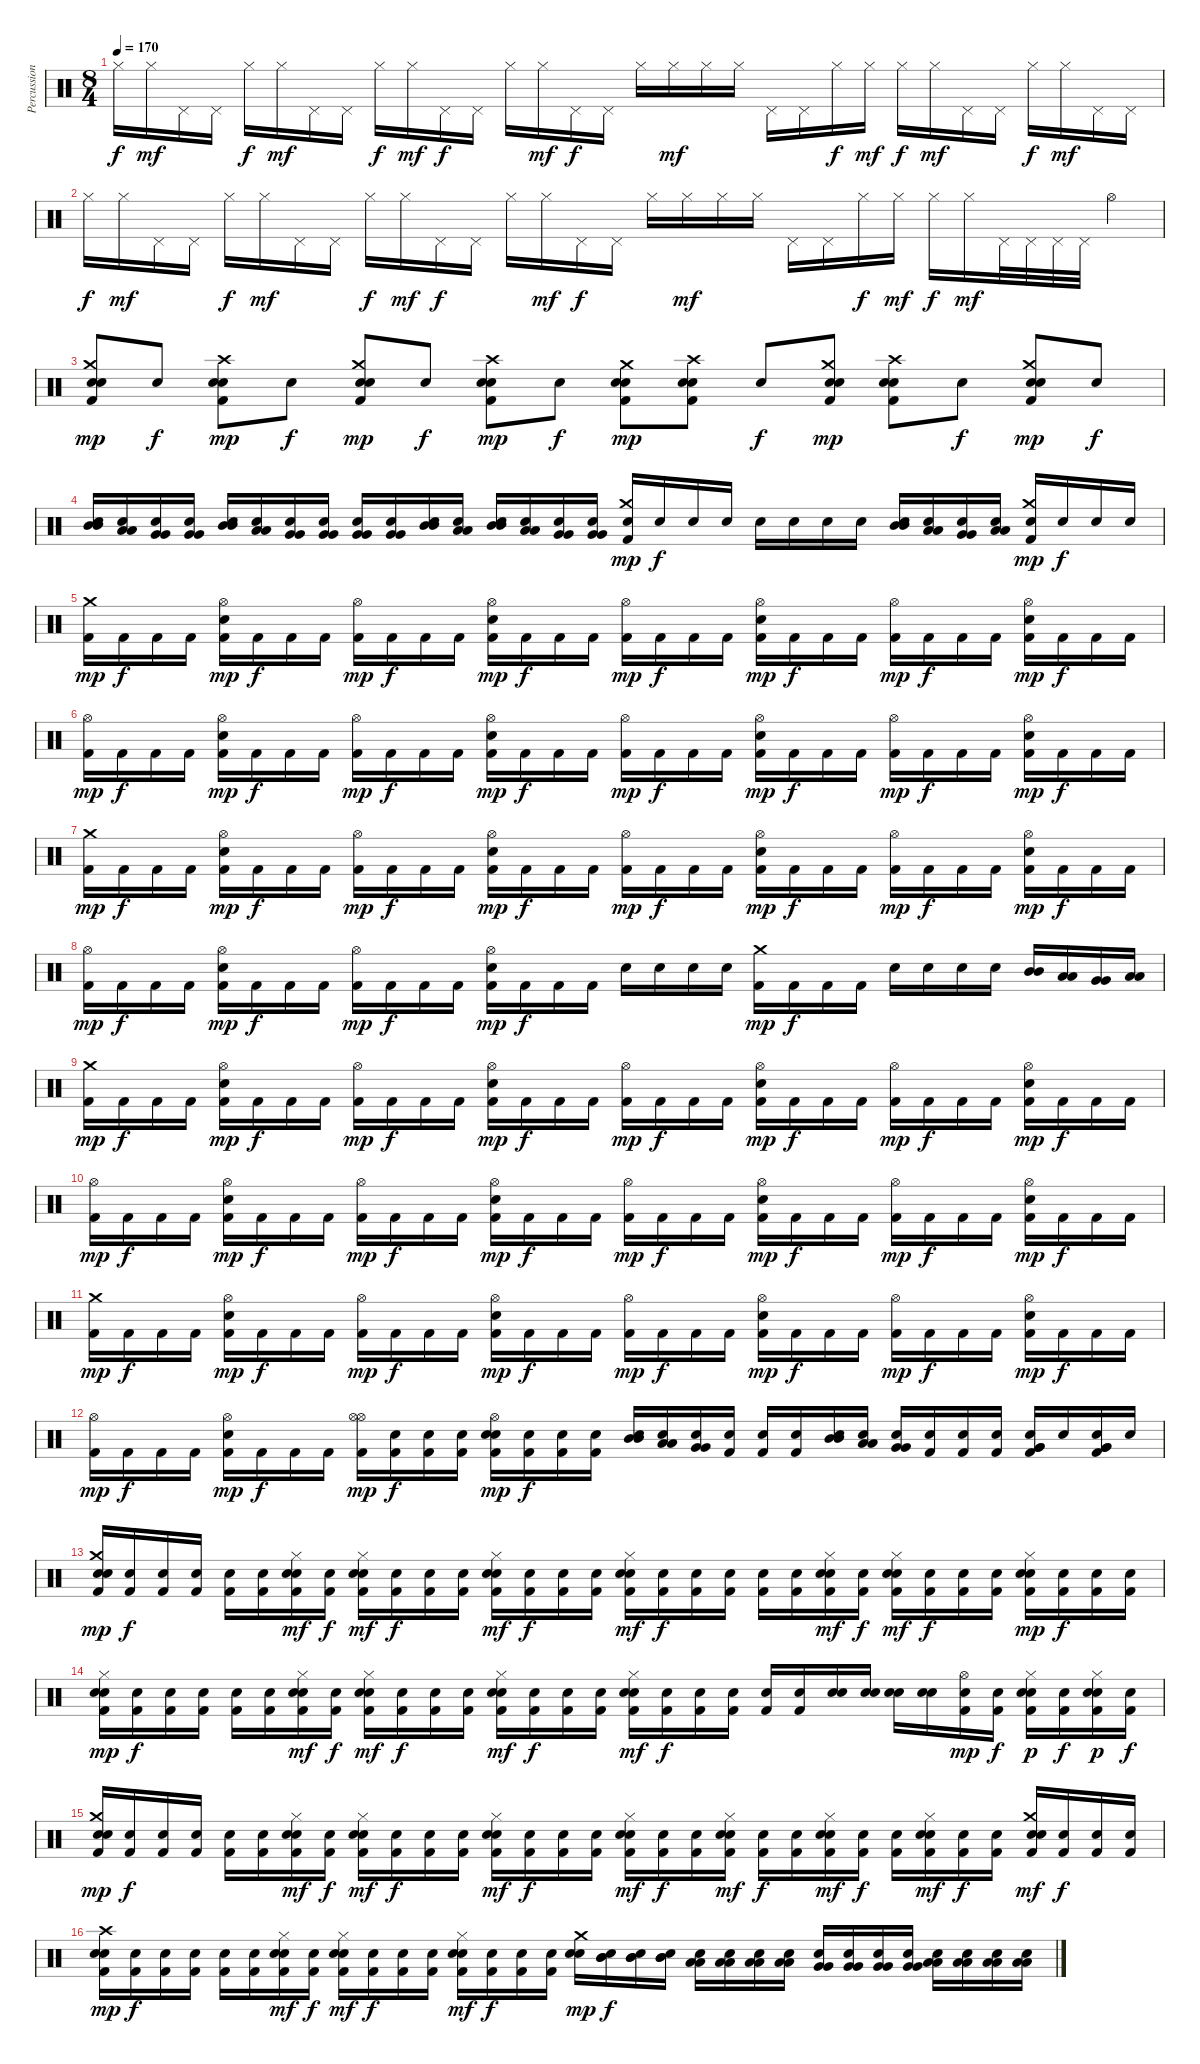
\track ("Percussion" "Percussion") {instrument percussion}
\staff {score}
\articulation defaults
\ts (8 4)
\tempo 170
\clef neutral
\ks c "Hi-Hat (closed)".16{dy f} "Hi-Hat (closed)".16{dy mf} "Pedal Hi-Hat (hit)".16 "Pedal Hi-Hat (hit)".16 "Hi-Hat (closed)".16{dy f} "Hi-Hat (closed)".16{dy mf} "Pedal Hi-Hat (hit)".16 "Pedal Hi-Hat (hit)".16 "Hi-Hat (closed)".16{dy f} "Hi-Hat (closed)".16{dy mf} "Pedal Hi-Hat (hit)".16{dy f} "Pedal Hi-Hat (hit)".16 "Hi-Hat (closed)".16 "Hi-Hat (closed)".16{dy mf} "Pedal Hi-Hat (hit)".16{dy f} "Pedal Hi-Hat (hit)".16 "Hi-Hat (closed)".16 "Hi-Hat (closed)".16{dy mf} "Hi-Hat (closed)".16 "Hi-Hat (closed)".16 "Pedal Hi-Hat (hit)".16 "Pedal Hi-Hat (hit)".16 "Hi-Hat (closed)".16{dy f} "Hi-Hat (closed)".16{dy mf} "Hi-Hat (closed)".16{dy f} "Hi-Hat (closed)".16{dy mf} "Pedal Hi-Hat (hit)".16 "Pedal Hi-Hat (hit)".16 "Hi-Hat (closed)".16{dy f} "Hi-Hat (closed)".16{dy mf} "Pedal Hi-Hat (hit)".16 "Pedal Hi-Hat (hit)".16
|
"Hi-Hat (closed)".16{dy f} "Hi-Hat (closed)".16{dy mf} "Pedal Hi-Hat (hit)".16 "Pedal Hi-Hat (hit)".16 "Hi-Hat (closed)".16{dy f} "Hi-Hat (closed)".16{dy mf} "Pedal Hi-Hat (hit)".16 "Pedal Hi-Hat (hit)".16 "Hi-Hat (closed)".16{dy f} "Hi-Hat (closed)".16{dy mf} "Pedal Hi-Hat (hit)".16{dy f} "Pedal Hi-Hat (hit)".16 "Hi-Hat (closed)".16 "Hi-Hat (closed)".16{dy mf} "Pedal Hi-Hat (hit)".16{dy f} "Pedal Hi-Hat (hit)".16 "Hi-Hat (closed)".16 "Hi-Hat (closed)".16{dy mf} "Hi-Hat (closed)".16 "Hi-Hat (closed)".16 "Pedal Hi-Hat (hit)".16 "Pedal Hi-Hat (hit)".16 "Hi-Hat (closed)".16{dy f} "Hi-Hat (closed)".16{dy mf} "Hi-Hat (closed)".16{dy f} "Hi-Hat (closed)".16{dy mf} "Pedal Hi-Hat (hit)".32 "Pedal Hi-Hat (hit)".32 "Pedal Hi-Hat (hit)".32 "Pedal Hi-Hat (hit)".32 "Hi-Hat (open)".4 |
("Snare (hit)"{x} "Crash medium (hit)" "Electric Snare (hit)" "Kick (hit) 2").8{dy mp} "Snare (hit)"{x}.8{dy f} ("Snare (hit)"{x} "Crash high (hit)" "Electric Snare (hit)" "Kick (hit) 2").8{dy mp} "Snare (hit)"{x}.8{dy f} ("Snare (hit)"{x} "Crash medium (hit)" "Electric Snare (hit)" "Kick (hit) 2").8{dy mp} "Snare (hit)"{x}.8{dy f} ("Snare (hit)"{x} "Crash high (hit)" "Electric Snare (hit)" "Kick (hit) 2").8{dy mp} "Snare (hit)"{x}.8{dy f} ("Snare (hit)"{x} "Crash medium (hit)" "Electric Snare (hit)" "Kick (hit) 2").8{dy mp} ("Snare (hit)"{x} "Crash high (hit)" "Electric Snare (hit)" "Kick (hit) 2").8 "Snare (hit)"{x}.8{dy f} ("Snare (hit)"{x} "Crash medium (hit)" "Electric Snare (hit)" "Kick (hit) 2").8{dy mp} ("Snare (hit)"{x} "Crash high (hit)" "Electric Snare (hit)" "Kick (hit) 2").8 "Snare (hit)"{x}.8{dy f} ("Snare (hit)"{x} "Crash medium (hit)" "Electric Snare (hit)" "Kick (hit) 2").8{dy mp} "Snare (hit)"{x}.8{dy f} |
("Snare (hit)"{x} "Mid Tom (hit)" "Mid Tom (hit)").16 ("Snare (hit)"{x} "Low Tom (hit)" "Low Tom (hit)").16 ("Snare (hit)"{x} "Very Low Tom (hit)" "Very Low Tom (hit)").16 ("Snare (hit)"{x} "Very Low Tom (hit)" "Very Low Tom (hit)").16 ("Snare (hit)"{x} "Mid Tom (hit)" "Mid Tom (hit)").16 ("Snare (hit)"{x} "Low Tom (hit)" "Low Tom (hit)").16 ("Snare (hit)"{x} "Very Low Tom (hit)" "Very Low Tom (hit)").16 ("Snare (hit)"{x} "Very Low Tom (hit)" "Very Low Tom (hit)").16 ("Snare (hit)"{x} "Very Low Tom (hit)" "Very Low Tom (hit)").16 ("Snare (hit)"{x} "Very Low Tom (hit)" "Very Low Tom (hit)").16 ("Snare (hit)"{x} "Mid Tom (hit)" "Mid Tom (hit)").16 ("Snare (hit)"{x} "Low Tom (hit)" "Low Tom (hit)").16 ("Snare (hit)"{x} "Mid Tom (hit)" "Mid Tom (hit)").16 ("Snare (hit)"{x} "Low Tom (hit)" "Low Tom (hit)").16 ("Snare (hit)"{x} "Very Low Tom (hit)" "Very Low Tom (hit)").16 ("Snare (hit)"{x} "Very Low Tom (hit)" "Very Low Tom (hit)").16 ("Snare (hit)"{x} "Crash medium (hit)" "Kick (hit) 2").16{dy mp} "Snare (hit)"{x}.16{dy f} "Snare (hit)"{x}.16 "Snare (hit)"{x}.16 "Snare (hit)"{x}.16 "Snare (hit)"{x}.16 "Snare (hit)"{x}.16 "Snare (hit)"{x}.16 ("Snare (hit)"{x} "Mid Tom (hit)" "Mid Tom (hit)").16 ("Snare (hit)"{x} "Low Tom (hit)" "Low Tom (hit)").16 ("Snare (hit)"{x} "Very Low Tom (hit)" "Very Low Tom (hit)").16 ("Snare (hit)"{x} "Low Floor Tom (hit)" "Low Floor Tom (hit)").16 ("Snare (hit)"{x} "Crash medium (hit)" "Kick (hit) 2").16{dy mp} "Snare (hit)"{x}.16{dy f} "Snare (hit)"{x}.16 "Snare (hit)"{x}.16 |
("Crash medium (hit)" "Kick (hit) 2").16{dy mp} "Kick (hit) 2".16{dy f} "Kick (hit) 2".16 "Kick (hit) 2".16 ("Hi-Hat (open)" "Electric Snare (hit)" "Kick (hit) 2").16{dy mp} "Kick (hit) 2".16{dy f} "Kick (hit) 2".16 "Kick (hit) 2".16 ("Hi-Hat (open)" "Kick (hit) 2").16{dy mp} "Kick (hit) 2".16{dy f} "Kick (hit) 2".16 "Kick (hit) 2".16 ("Hi-Hat (open)" "Electric Snare (hit)" "Kick (hit) 2").16{dy mp} "Kick (hit) 2".16{dy f} "Kick (hit) 2".16 "Kick (hit) 2".16 ("Hi-Hat (open)" "Kick (hit) 2").16{dy mp} "Kick (hit) 2".16{dy f} "Kick (hit) 2".16 "Kick (hit) 2".16 ("Hi-Hat (open)" "Electric Snare (hit)" "Kick (hit) 2").16{dy mp} "Kick (hit) 2".16{dy f} "Kick (hit) 2".16 "Kick (hit) 2".16 ("Hi-Hat (open)" "Kick (hit) 2").16{dy mp} "Kick (hit) 2".16{dy f} "Kick (hit) 2".16 "Kick (hit) 2".16 ("Hi-Hat (open)" "Electric Snare (hit)" "Kick (hit) 2").16{dy mp} "Kick (hit) 2".16{dy f} "Kick (hit) 2".16 "Kick (hit) 2".16 |
("Hi-Hat (open)" "Kick (hit) 2").16{dy mp} "Kick (hit) 2".16{dy f} "Kick (hit) 2".16 "Kick (hit) 2".16 ("Hi-Hat (open)" "Electric Snare (hit)" "Kick (hit) 2").16{dy mp} "Kick (hit) 2".16{dy f} "Kick (hit) 2".16 "Kick (hit) 2".16 ("Hi-Hat (open)" "Kick (hit) 2").16{dy mp} "Kick (hit) 2".16{dy f} "Kick (hit) 2".16 "Kick (hit) 2".16 ("Hi-Hat (open)" "Electric Snare (hit)" "Kick (hit) 2").16{dy mp} "Kick (hit) 2".16{dy f} "Kick (hit) 2".16 "Kick (hit) 2".16 ("Hi-Hat (open)" "Kick (hit) 2").16{dy mp} "Kick (hit) 2".16{dy f} "Kick (hit) 2".16 "Kick (hit) 2".16 ("Hi-Hat (open)" "Electric Snare (hit)" "Kick (hit) 2").16{dy mp} "Kick (hit) 2".16{dy f} "Kick (hit) 2".16 "Kick (hit) 2".16 ("Hi-Hat (open)" "Kick (hit) 2").16{dy mp} "Kick (hit) 2".16{dy f} "Kick (hit) 2".16 "Kick (hit) 2".16 ("Hi-Hat (open)" "Electric Snare (hit)" "Kick (hit) 2").16{dy mp} "Kick (hit) 2".16{dy f} "Kick (hit) 2".16 "Kick (hit) 2".16 |
("Crash medium (hit)" "Kick (hit) 2").16{dy mp} "Kick (hit) 2".16{dy f} "Kick (hit) 2".16 "Kick (hit) 2".16 ("Hi-Hat (open)" "Electric Snare (hit)" "Kick (hit) 2").16{dy mp} "Kick (hit) 2".16{dy f} "Kick (hit) 2".16 "Kick (hit) 2".16 ("Hi-Hat (open)" "Kick (hit) 2").16{dy mp} "Kick (hit) 2".16{dy f} "Kick (hit) 2".16 "Kick (hit) 2".16 ("Hi-Hat (open)" "Electric Snare (hit)" "Kick (hit) 2").16{dy mp} "Kick (hit) 2".16{dy f} "Kick (hit) 2".16 "Kick (hit) 2".16 ("Hi-Hat (open)" "Kick (hit) 2").16{dy mp} "Kick (hit) 2".16{dy f} "Kick (hit) 2".16 "Kick (hit) 2".16 ("Hi-Hat (open)" "Electric Snare (hit)" "Kick (hit) 2").16{dy mp} "Kick (hit) 2".16{dy f} "Kick (hit) 2".16 "Kick (hit) 2".16 ("Hi-Hat (open)" "Kick (hit) 2").16{dy mp} "Kick (hit) 2".16{dy f} "Kick (hit) 2".16 "Kick (hit) 2".16 ("Hi-Hat (open)" "Electric Snare (hit)" "Kick (hit) 2").16{dy mp} "Kick (hit) 2".16{dy f} "Kick (hit) 2".16 "Kick (hit) 2".16 |
("Hi-Hat (open)" "Kick (hit) 2").16{dy mp} "Kick (hit) 2".16{dy f} "Kick (hit) 2".16 "Kick (hit) 2".16 ("Hi-Hat (open)" "Electric Snare (hit)" "Kick (hit) 2").16{dy mp} "Kick (hit) 2".16{dy f} "Kick (hit) 2".16 "Kick (hit) 2".16 ("Hi-Hat (open)" "Kick (hit) 2").16{dy mp} "Kick (hit) 2".16{dy f} "Kick (hit) 2".16 "Kick (hit) 2".16 ("Hi-Hat (open)" "Electric Snare (hit)" "Kick (hit) 2").16{dy mp} "Kick (hit) 2".16{dy f} "Kick (hit) 2".16 "Kick (hit) 2".16 "Electric Snare (hit)".16 "Electric Snare (hit)".16 "Electric Snare (hit)".16 "Electric Snare (hit)".16 ("Crash medium (hit)" "Kick (hit) 2").16{dy mp} "Kick (hit) 2".16{dy f} "Kick (hit) 2".16 "Kick (hit) 2".16 "Electric Snare (hit)".16 "Electric Snare (hit)".16 "Electric Snare (hit)".16 "Electric Snare (hit)".16 ("Mid Tom (hit)" "Mid Tom (hit)").16 ("Low Tom (hit)" "Low Tom (hit)").16 ("Very Low Tom (hit)" "Very Low Tom (hit)").16 ("Low Floor Tom (hit)" "Low Floor Tom (hit)").16 |
("Crash medium (hit)" "Kick (hit) 2").16{dy mp} "Kick (hit) 2".16{dy f} "Kick (hit) 2".16 "Kick (hit) 2".16 ("Hi-Hat (open)" "Electric Snare (hit)" "Kick (hit) 2").16{dy mp} "Kick (hit) 2".16{dy f} "Kick (hit) 2".16 "Kick (hit) 2".16 ("Hi-Hat (open)" "Kick (hit) 2").16{dy mp} "Kick (hit) 2".16{dy f} "Kick (hit) 2".16 "Kick (hit) 2".16 ("Hi-Hat (open)" "Electric Snare (hit)" "Kick (hit) 2").16{dy mp} "Kick (hit) 2".16{dy f} "Kick (hit) 2".16 "Kick (hit) 2".16 ("Hi-Hat (open)" "Kick (hit) 2").16{dy mp} "Kick (hit) 2".16{dy f} "Kick (hit) 2".16 "Kick (hit) 2".16 ("Hi-Hat (open)" "Electric Snare (hit)" "Kick (hit) 2").16{dy mp} "Kick (hit) 2".16{dy f} "Kick (hit) 2".16 "Kick (hit) 2".16 ("Hi-Hat (open)" "Kick (hit) 2").16{dy mp} "Kick (hit) 2".16{dy f} "Kick (hit) 2".16 "Kick (hit) 2".16 ("Hi-Hat (open)" "Electric Snare (hit)" "Kick (hit) 2").16{dy mp} "Kick (hit) 2".16{dy f} "Kick (hit) 2".16 "Kick (hit) 2".16 |
("Hi-Hat (open)" "Kick (hit) 2").16{dy mp} "Kick (hit) 2".16{dy f} "Kick (hit) 2".16 "Kick (hit) 2".16 ("Hi-Hat (open)" "Electric Snare (hit)" "Kick (hit) 2").16{dy mp} "Kick (hit) 2".16{dy f} "Kick (hit) 2".16 "Kick (hit) 2".16 ("Hi-Hat (open)" "Kick (hit) 2").16{dy mp} "Kick (hit) 2".16{dy f} "Kick (hit) 2".16 "Kick (hit) 2".16 ("Hi-Hat (open)" "Electric Snare (hit)" "Kick (hit) 2").16{dy mp} "Kick (hit) 2".16{dy f} "Kick (hit) 2".16 "Kick (hit) 2".16 ("Hi-Hat (open)" "Kick (hit) 2").16{dy mp} "Kick (hit) 2".16{dy f} "Kick (hit) 2".16 "Kick (hit) 2".16 ("Hi-Hat (open)" "Electric Snare (hit)" "Kick (hit) 2").16{dy mp} "Kick (hit) 2".16{dy f} "Kick (hit) 2".16 "Kick (hit) 2".16 ("Hi-Hat (open)" "Kick (hit) 2").16{dy mp} "Kick (hit) 2".16{dy f} "Kick (hit) 2".16 "Kick (hit) 2".16 ("Hi-Hat (open)" "Electric Snare (hit)" "Kick (hit) 2").16{dy mp} "Kick (hit) 2".16{dy f} "Kick (hit) 2".16 "Kick (hit) 2".16 |
("Crash medium (hit)" "Kick (hit) 2").16{dy mp} "Kick (hit) 2".16{dy f} "Kick (hit) 2".16 "Kick (hit) 2".16 ("Hi-Hat (open)" "Electric Snare (hit)" "Kick (hit) 2").16{dy mp} "Kick (hit) 2".16{dy f} "Kick (hit) 2".16 "Kick (hit) 2".16 ("Hi-Hat (open)" "Kick (hit) 2").16{dy mp} "Kick (hit) 2".16{dy f} "Kick (hit) 2".16 "Kick (hit) 2".16 ("Hi-Hat (open)" "Electric Snare (hit)" "Kick (hit) 2").16{dy mp} "Kick (hit) 2".16{dy f} "Kick (hit) 2".16 "Kick (hit) 2".16 ("Hi-Hat (open)" "Kick (hit) 2").16{dy mp} "Kick (hit) 2".16{dy f} "Kick (hit) 2".16 "Kick (hit) 2".16 ("Hi-Hat (open)" "Electric Snare (hit)" "Kick (hit) 2").16{dy mp} "Kick (hit) 2".16{dy f} "Kick (hit) 2".16 "Kick (hit) 2".16 ("Hi-Hat (open)" "Kick (hit) 2").16{dy mp} "Kick (hit) 2".16{dy f} "Kick (hit) 2".16 "Kick (hit) 2".16 ("Hi-Hat (open)" "Electric Snare (hit)" "Kick (hit) 2").16{dy mp} "Kick (hit) 2".16{dy f} "Kick (hit) 2".16 "Kick (hit) 2".16 |
("Hi-Hat (open)" "Kick (hit) 2").16{dy mp} "Kick (hit) 2".16{dy f} "Kick (hit) 2".16 "Kick (hit) 2".16 ("Hi-Hat (open)" "Electric Snare (hit)" "Kick (hit) 2").16{dy mp} "Kick (hit) 2".16{dy f} "Kick (hit) 2".16 "Kick (hit) 2".16 ("Hi-Hat (open)"{x} "Hi-Hat (open)" "Kick (hit) 2").16{dy mp} ("Snare (hit)"{x} "Kick (hit) 2").16{dy f} ("Snare (hit)"{x} "Kick (hit) 2").16 ("Snare (hit)"{x} "Kick (hit) 2").16 ("Snare (hit)"{x} "Hi-Hat (open)" "Electric Snare (hit)" "Kick (hit) 2").16{dy mp} ("Snare (hit)"{x} "Kick (hit) 2").16{dy f} ("Snare (hit)"{x} "Kick (hit) 2").16 ("Snare (hit)"{x} "Kick (hit) 2").16 ("Snare (hit)"{x} "Mid Tom (hit)" "Mid Tom (hit)").16 ("Snare (hit)"{x} "Low Tom (hit)" "Low Tom (hit)").16 ("Snare (hit)"{x} "Very Low Tom (hit)" "Very Low Tom (hit)").16 ("Snare (hit)"{x} "Kick (hit) 2").16 ("Snare (hit)"{x} "Kick (hit) 2").16 ("Snare (hit)"{x} "Kick (hit) 2").16 ("Snare (hit)"{x} "Mid Tom (hit)" "Mid Tom (hit)").16 ("Snare (hit)"{x} "Low Tom (hit)" "Low Tom (hit)").16 ("Snare (hit)"{x} "Very Low Tom (hit)" "Very Low Tom (hit)").16 ("Snare (hit)"{x} "Kick (hit) 2").16 ("Snare (hit)"{x} "Kick (hit) 2").16 ("Snare (hit)"{x} "Kick (hit) 2").16 ("Snare (hit)"{x} "Very Low Tom (hit)" "Very Low Tom (hit)" "Kick (hit) 2").16 "Snare (hit)"{x}.16 ("Snare (hit)"{x} "Very Low Tom (hit)" "Very Low Tom (hit)" "Kick (hit) 2").16 "Snare (hit)"{x}.16 |
("Snare (hit)"{x} "Crash medium (hit)" "Electric Snare (hit)" "Kick (hit) 2").16{dy mp} ("Snare (hit)"{x} "Kick (hit) 2").16{dy f} ("Snare (hit)"{x} "Kick (hit) 2").16 ("Snare (hit)"{x} "Kick (hit) 2").16 ("Snare (hit)"{x} "Kick (hit) 2").16 ("Snare (hit)"{x} "Kick (hit) 2").16 ("Snare (hit)"{x} "Hi-Hat (closed)" "Electric Snare (hit)" "Kick (hit) 2").16{dy mf} ("Snare (hit)"{x} "Kick (hit) 2").16{dy f} ("Snare (hit)"{x} "Hi-Hat (closed)" "Electric Snare (hit)" "Kick (hit) 2").16{dy mf} ("Snare (hit)"{x} "Kick (hit) 2").16{dy f} ("Snare (hit)"{x} "Kick (hit) 2").16 ("Snare (hit)"{x} "Kick (hit) 2").16 ("Snare (hit)"{x} "Hi-Hat (closed)" "Electric Snare (hit)" "Kick (hit) 2").16{dy mf} ("Snare (hit)"{x} "Kick (hit) 2").16{dy f} ("Snare (hit)"{x} "Kick (hit) 2").16 ("Snare (hit)"{x} "Kick (hit) 2").16 ("Snare (hit)"{x} "Hi-Hat (closed)" "Electric Snare (hit)" "Kick (hit) 2").16{dy mf} ("Snare (hit)"{x} "Kick (hit) 2").16{dy f} ("Snare (hit)"{x} "Kick (hit) 2").16 ("Snare (hit)"{x} "Kick (hit) 2").16 ("Snare (hit)"{x} "Kick (hit) 2").16 ("Snare (hit)"{x} "Kick (hit) 2").16 ("Snare (hit)"{x} "Hi-Hat (closed)" "Electric Snare (hit)" "Kick (hit) 2").16{dy mf} ("Snare (hit)"{x} "Kick (hit) 2").16{dy f} ("Snare (hit)"{x} "Hi-Hat (closed)" "Electric Snare (hit)" "Kick (hit) 2").16{dy mf} ("Snare (hit)"{x} "Kick (hit) 2").16{dy f} ("Snare (hit)"{x} "Kick (hit) 2").16 ("Snare (hit)"{x} "Kick (hit) 2").16 ("Snare (hit)"{x} "Hi-Hat (closed)" "Electric Snare (hit)" "Kick (hit) 2").16{dy mp} ("Snare (hit)"{x} "Kick (hit) 2").16{dy f} ("Snare (hit)"{x} "Kick (hit) 2").16 ("Snare (hit)"{x} "Kick (hit) 2").16 |
("Snare (hit)"{x} "Hi-Hat (closed)" "Electric Snare (hit)" "Kick (hit) 2").16{dy mp} ("Snare (hit)"{x} "Kick (hit) 2").16{dy f} ("Snare (hit)"{x} "Kick (hit) 2").16 ("Snare (hit)"{x} "Kick (hit) 2").16 ("Snare (hit)"{x} "Kick (hit) 2").16 ("Snare (hit)"{x} "Kick (hit) 2").16 ("Snare (hit)"{x} "Hi-Hat (closed)" "Electric Snare (hit)" "Kick (hit) 2").16{dy mf} ("Snare (hit)"{x} "Kick (hit) 2").16{dy f} ("Snare (hit)"{x} "Hi-Hat (closed)" "Electric Snare (hit)" "Kick (hit) 2").16{dy mf} ("Snare (hit)"{x} "Kick (hit) 2").16{dy f} ("Snare (hit)"{x} "Kick (hit) 2").16 ("Snare (hit)"{x} "Kick (hit) 2").16 ("Snare (hit)"{x} "Hi-Hat (closed)" "Electric Snare (hit)" "Kick (hit) 2").16{dy mf} ("Snare (hit)"{x} "Kick (hit) 2").16{dy f} ("Snare (hit)"{x} "Kick (hit) 2").16 ("Snare (hit)"{x} "Kick (hit) 2").16 ("Snare (hit)"{x} "Hi-Hat (closed)" "Electric Snare (hit)" "Kick (hit) 2").16{dy mf} ("Snare (hit)"{x} "Kick (hit) 2").16{dy f} ("Snare (hit)"{x} "Kick (hit) 2").16 ("Snare (hit)"{x} "Kick (hit) 2").16 ("Snare (hit)"{x} "Kick (hit) 2").16 ("Snare (hit)"{x} "Kick (hit) 2").16 ("Snare (hit)"{x} "Electric Snare (hit)").16 ("Snare (hit)"{x} "Electric Snare (hit)").16 ("Snare (hit)"{x} "Electric Snare (hit)").16 ("Snare (hit)"{x} "Electric Snare (hit)").16 ("Snare (hit)"{x} "Hi-Hat (open)" "Kick (hit) 2").16{dy mp} ("Snare (hit)"{x} "Kick (hit) 2").16{dy f} ("Snare (hit)"{x} "Hi-Hat (closed)" "Electric Snare (hit)" "Kick (hit) 2").16{dy p} ("Snare (hit)"{x} "Kick (hit) 2").16{dy f} ("Snare (hit)"{x} "Hi-Hat (closed)" "Electric Snare (hit)" "Kick (hit) 2").16{dy p} ("Snare (hit)"{x} "Kick (hit) 2").16{dy f} |
("Snare (hit)"{x} "Crash medium (hit)" "Electric Snare (hit)" "Kick (hit) 2").16{dy mp} ("Snare (hit)"{x} "Kick (hit) 2").16{dy f} ("Snare (hit)"{x} "Kick (hit) 2").16 ("Snare (hit)"{x} "Kick (hit) 2").16 ("Snare (hit)"{x} "Kick (hit) 2").16 ("Snare (hit)"{x} "Kick (hit) 2").16 ("Snare (hit)"{x} "Hi-Hat (closed)" "Electric Snare (hit)" "Kick (hit) 2").16{dy mf} ("Snare (hit)"{x} "Kick (hit) 2").16{dy f} ("Snare (hit)"{x} "Hi-Hat (closed)" "Electric Snare (hit)" "Kick (hit) 2").16{dy mf} ("Snare (hit)"{x} "Kick (hit) 2").16{dy f} ("Snare (hit)"{x} "Kick (hit) 2").16 ("Snare (hit)"{x} "Kick (hit) 2").16 ("Snare (hit)"{x} "Hi-Hat (closed)" "Electric Snare (hit)" "Kick (hit) 2").16{dy mf} ("Snare (hit)"{x} "Kick (hit) 2").16{dy f} ("Snare (hit)"{x} "Kick (hit) 2").16 ("Snare (hit)"{x} "Kick (hit) 2").16 ("Snare (hit)"{x} "Hi-Hat (closed)" "Electric Snare (hit)" "Kick (hit) 2").16{dy mf} ("Snare (hit)"{x} "Kick (hit) 2").16{dy f} ("Snare (hit)"{x} "Kick (hit) 2").16 ("Snare (hit)"{x} "Hi-Hat (closed)" "Electric Snare (hit)" "Kick (hit) 2").16{dy mf} ("Snare (hit)"{x} "Kick (hit) 2").16{dy f} ("Snare (hit)"{x} "Kick (hit) 2").16 ("Snare (hit)"{x} "Hi-Hat (closed)" "Electric Snare (hit)" "Kick (hit) 2").16{dy mf} ("Snare (hit)"{x} "Kick (hit) 2").16{dy f} ("Snare (hit)"{x} "Kick (hit) 2").16 ("Snare (hit)"{x} "Hi-Hat (closed)" "Electric Snare (hit)" "Kick (hit) 2").16{dy mf} ("Snare (hit)"{x} "Kick (hit) 2").16{dy f} ("Snare (hit)"{x} "Kick (hit) 2").16 ("Snare (hit)"{x} "Crash medium (hit)" "Electric Snare (hit)" "Kick (hit) 2").16{dy mf} ("Snare (hit)"{x} "Kick (hit) 2").16{dy f} ("Snare (hit)"{x} "Kick (hit) 2").16 ("Snare (hit)"{x} "Kick (hit) 2").16 |
("Snare (hit)"{x} "Crash high (hit)" "Electric Snare (hit)" "Kick (hit) 2").16{dy mp} ("Snare (hit)"{x} "Kick (hit) 2").16{dy f} ("Snare (hit)"{x} "Kick (hit) 2").16 ("Snare (hit)"{x} "Kick (hit) 2").16 ("Snare (hit)"{x} "Kick (hit) 2").16 ("Snare (hit)"{x} "Kick (hit) 2").16 ("Snare (hit)"{x} "Hi-Hat (closed)" "Electric Snare (hit)" "Kick (hit) 2").16{dy mf} ("Snare (hit)"{x} "Kick (hit) 2").16{dy f} ("Snare (hit)"{x} "Hi-Hat (closed)" "Electric Snare (hit)" "Kick (hit) 2").16{dy mf} ("Snare (hit)"{x} "Kick (hit) 2").16{dy f} ("Snare (hit)"{x} "Kick (hit) 2").16 ("Snare (hit)"{x} "Kick (hit) 2").16 ("Snare (hit)"{x} "Hi-Hat (closed)" "Electric Snare (hit)" "Kick (hit) 2").16{dy mf} ("Snare (hit)"{x} "Kick (hit) 2").16{dy f} ("Snare (hit)"{x} "Kick (hit) 2").16 ("Snare (hit)"{x} "Kick (hit) 2").16 ("Snare (hit)"{x} "Crash medium (hit)" "Electric Snare (hit)").16{dy mp} ("Snare (hit)"{x} "Mid Tom (hit)" "Mid Tom (hit)").16{dy f} ("Snare (hit)"{x} "Mid Tom (hit)" "Mid Tom (hit)").16 ("Snare (hit)"{x} "Mid Tom (hit)" "Mid Tom (hit)").16 ("Snare (hit)"{x} "Low Tom (hit)" "Low Tom (hit)").16 ("Snare (hit)"{x} "Low Tom (hit)" "Low Tom (hit)").16 ("Snare (hit)"{x} "Low Tom (hit)" "Low Tom (hit)").16 ("Snare (hit)"{x} "Low Tom (hit)" "Low Tom (hit)").16 ("Snare (hit)"{x} "Very Low Tom (hit)" "Very Low Tom (hit)").16 ("Snare (hit)"{x} "Very Low Tom (hit)" "Very Low Tom (hit)").16 ("Snare (hit)"{x} "Very Low Tom (hit)" "Very Low Tom (hit)").16 ("Snare (hit)"{x} "Very Low Tom (hit)" "Very Low Tom (hit)").16 ("Snare (hit)"{x} "Low Floor Tom (hit)" "Low Floor Tom (hit)").16 ("Snare (hit)"{x} "Low Floor Tom (hit)" "Low Floor Tom (hit)").16 ("Snare (hit)"{x} "Low Floor Tom (hit)" "Low Floor Tom (hit)").16 ("Snare (hit)"{x} "Low Floor Tom (hit)" "Low Floor Tom (hit)").16
